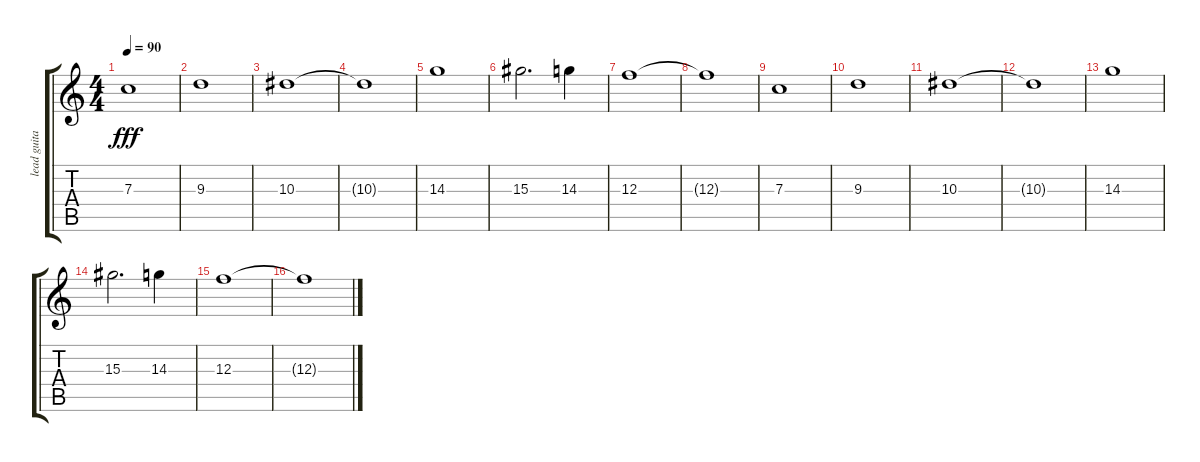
\track ("lead guitar" "lead guita") {instrument overdrivenguitar}
\staff {score tabs}
\tuning (D4 A3 F3 C3 G2 C2) {hide}
\ts (4 4)
\tempo 90
\clef g2
\ks c
7.3.1{dy fff} |
9.3.1 |
10.3.1 |
10.3{t}.1 |
14.3.1 |
15.3.2{d} 14.3.4 |
12.3.1 |
12.3{t}.1 |
7.3.1 |
9.3.1 |
10.3.1 |
10.3{t}.1 |
14.3.1 |
15.3.2{d} 14.3.4 |
12.3.1 |
12.3{t}.1
